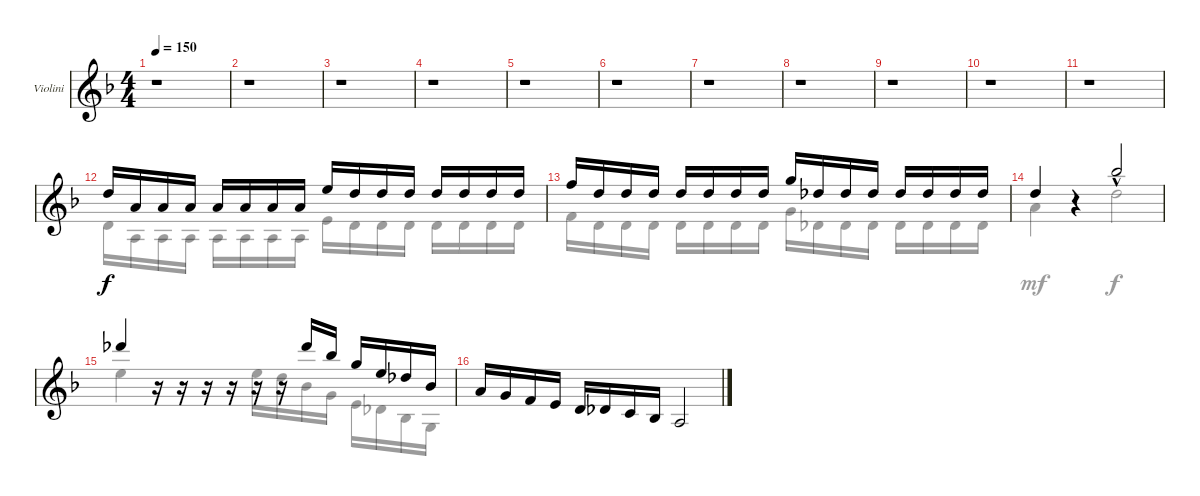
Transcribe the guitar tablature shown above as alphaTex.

\defaultSystemsLayout 4
\bracketExtendMode groupsimilarinstruments
\firstSystemTrackNameOrientation horizontal
\otherSystemsTrackNameOrientation horizontal
\track ("Violino" "Violini") {instrument violin}
\staff {score}
\tuning (E5 A4 D4 G3)
\voice
\ts (4 4)
\tempo 150
\clef g2
\ks dminor
r.1{dy f} |
r.1 |
r.1 |
r.1 |
r.1 |
r.1 |
r.1 |
r.1 |
r.1 |
r.1 |
r.1 |
19.4.16 7.3.16 7.3.16 7.3.16 7.3.16 7.3.16 7.3.16 7.3.16 21.4.16 19.4.16 19.4.16 19.4.16 19.4.16 19.4.16 19.4.16 19.4.16 |
22.4.16 19.4.16 19.4.16 19.4.16 19.4.16 19.4.16 19.4.16 19.4.16 24.4.16 11.3.16 11.3.16 11.3.16 11.3.16 11.3.16 11.3.16 11.3.16 |
5.2.4 r.4 6.1{hac}.2 |
9.1.4 r.16 r.16 r.16 r.16 r.16 r.16 9.1.16 6.1.16 3.1.16 0.1.16 4.2.16 1.2.16 |
7.3.16 5.3.16 3.3.16 2.3.16 0.3.16 6.4.16 5.4.16 3.4.16 2.4.2
\voice
\clef g2
\ottava regular
\simile none
\ks dminor
|
|
|
|
|
|
|
|
|
|
|
0.3.16 2.4.16 2.4.16 2.4.16 2.4.16 2.4.16 2.4.16 2.4.16 2.3.16 0.3.16 0.3.16 0.3.16 0.3.16 0.3.16 0.3.16 0.3.16 |
3.3.16 0.3.16 0.3.16 0.3.16 0.3.16 0.3.16 0.3.16 0.3.16 5.3.16 6.4.16 6.4.16 6.4.16 6.4.16 6.4.16 6.4.16 6.4.16 |
7.3.4{dy mf} r.4 12.3.2{dy f} |
14.3.4 r.16 r.16 r.16 r.16 14.3.16 11.3.16 8.3.16 5.3.16 2.3.16 6.4.16 3.4.16 0.4.16 |
